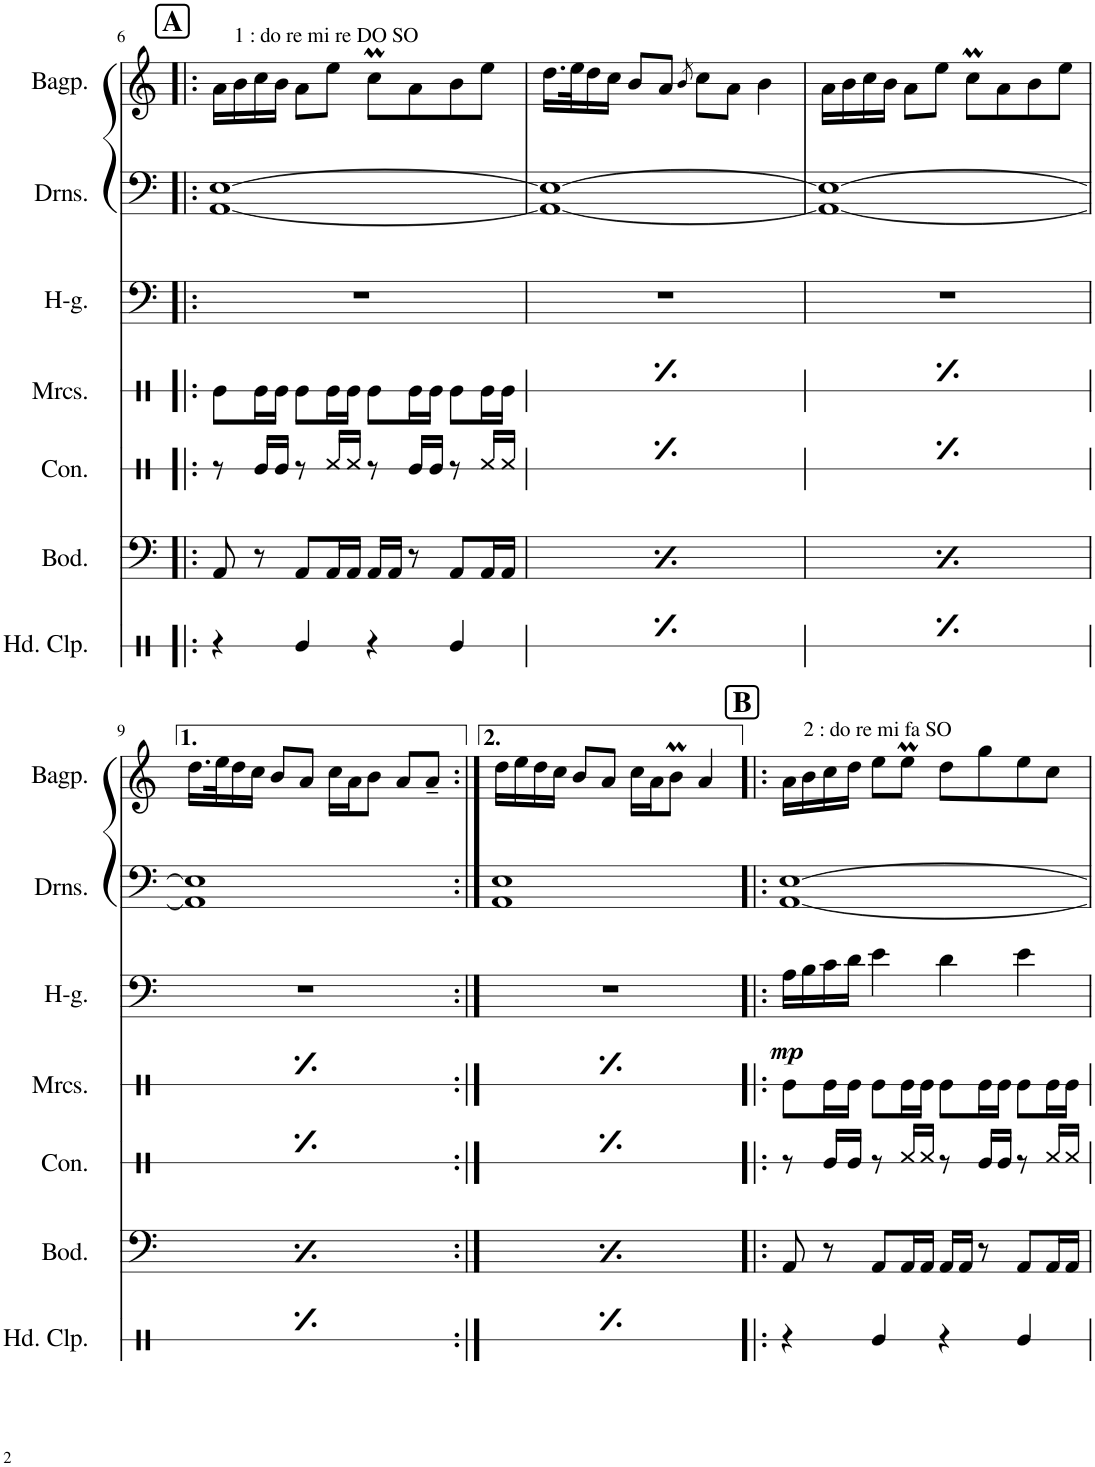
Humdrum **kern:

**kern	**kern	**kern	**kern	**kern	**dynam	**kern	**kern
*part7	*part6	*part5	*part4	*part3	*part3	*part2	*part1
*staff7	*staff6	*staff5	*staff4	*staff3	*staff3	*staff2	*staff1
*I"Hand Clap	*I"Bodhrán	*I"Congas	*I"Maracas	*I"Hurdy-gurdy	*	*I"Drones	*I"Bagpipe
*I'Hd. Clp.	*I'Bod.	*I'Con.	*I'Mrcs.	*I'H-g.	*	*I'Drns.	*I'Bagp.
!!LO:PB:g=z
*clefX	*clefF4	*clefX	*clefX	*clefF4	*	*clefF4	*clefG2
*k[]	*k[]	*k[]	*k[]	*k[]	*	*k[]	*k[]
*M4/4	*M4/4	*M4/4	*M4/4	*M4/4	*	*M4/4	*M4/4
!!LO:REH:place=s1:a:B:cj:fs=14:t=A
=6!|:	=6!|:	=6!|:	=6!|:	=6!|:	=6!|:	=6!|:	=6!|:
!	!	!	!	!	!	!	!LO:TX:a:t=1 &colon; do re mi re DO SO
4r	8AA/	8r	8Re\L	1r	.	[1AA [1E	16a\LL
.	.	.	.	.	.	.	16b\
.	8r	16Re/LL	16Re\L	.	.	.	16cc\
.	.	16Re/JJ	16Re\JJ	.	.	.	16b\JJ
4Re/	8AA/L	8r	8Re\L	.	.	.	8a\L
.	16AA/L	16Rf/LL	16Re\L	.	.	.	8ee\J
.	16AA/JJ	16Rf/JJ	16Re\JJ	.	.	.	.
4r	16AA/LL	8r	8Re\L	.	.	.	8ccM\L
.	16AA/JJ	.	.	.	.	.	.
.	8r	16Re/LL	16Re\L	.	.	.	8a\
.	.	16Re/JJ	16Re\JJ	.	.	.	.
4Re/	8AA/L	8r	8Re\L	.	.	.	8b\
.	16AA/L	16Rf/LL	16Re\L	.	.	.	8ee\J
.	16AA/JJ	16Rf/JJ	16Re\JJ	.	.	.	.
=7	=7	=7	=7	=7	=7	=7	=7
4r	8AA/	8r	8Re\L	1r	.	1AA_ 1E_	16.dd\LL
.	.	.	.	.	.	.	32ee\K
.	8r	16Re/LL	16Re\L	.	.	.	16dd\
.	.	16Re/JJ	16Re\JJ	.	.	.	16cc\JJ
4Re/	8AA/L	8r	8Re\L	.	.	.	8b/L
.	16AA/L	16Rf/LL	16Re\L	.	.	.	8a/J
.	16AA/JJ	16Rf/JJ	16Re\JJ	.	.	.	.
.	.	.	.	.	.	.	8qb/
4r	16AA/LL	8r	8Re\L	.	.	.	8cc\L
.	16AA/JJ	.	.	.	.	.	.
.	8r	16Re/LL	16Re\L	.	.	.	8a\J
.	.	16Re/JJ	16Re\JJ	.	.	.	.
4Re/	8AA/L	8r	8Re\L	.	.	.	4b\
.	16AA/L	16Rf/LL	16Re\L	.	.	.	.
.	16AA/JJ	16Rf/JJ	16Re\JJ	.	.	.	.
=8	=8	=8	=8	=8	=8	=8	=8
4r	8AA/	8r	8Re\L	1r	.	1AA_ 1E_	16a\LL
.	.	.	.	.	.	.	16b\
.	8r	16Re/LL	16Re\L	.	.	.	16cc\
.	.	16Re/JJ	16Re\JJ	.	.	.	16b\JJ
4Re/	8AA/L	8r	8Re\L	.	.	.	8a\L
.	16AA/L	16Rf/LL	16Re\L	.	.	.	8ee\J
.	16AA/JJ	16Rf/JJ	16Re\JJ	.	.	.	.
4r	16AA/LL	8r	8Re\L	.	.	.	8ccM\L
.	16AA/JJ	.	.	.	.	.	.
.	8r	16Re/LL	16Re\L	.	.	.	8a\
.	.	16Re/JJ	16Re\JJ	.	.	.	.
4Re/	8AA/L	8r	8Re\L	.	.	.	8b\
.	16AA/L	16Rf/LL	16Re\L	.	.	.	8ee\J
.	16AA/JJ	16Rf/JJ	16Re\JJ	.	.	.	.
!!LO:LB:g=z
=9	=9	=9	=9	=9	=9	=9	=9
4r	8AA/	8r	8Re\L	1r	.	1AA] 1E]	16.dd\LL
.	.	.	.	.	.	.	32ee\K
.	8r	16Re/LL	16Re\L	.	.	.	16dd\
.	.	16Re/JJ	16Re\JJ	.	.	.	16cc\JJ
4Re/	8AA/L	8r	8Re\L	.	.	.	8b/L
.	16AA/L	16Rf/LL	16Re\L	.	.	.	8a/J
.	16AA/JJ	16Rf/JJ	16Re\JJ	.	.	.	.
4r	16AA/LL	8r	8Re\L	.	.	.	16cc\LL
.	16AA/JJ	.	.	.	.	.	16a\J
.	8r	16Re/LL	16Re\L	.	.	.	8b\J
.	.	16Re/JJ	16Re\JJ	.	.	.	.
4Re/	8AA/L	8r	8Re\L	.	.	.	8a/L
.	16AA/L	16Rf/LL	16Re\L	.	.	.	8a~/J
.	16AA/JJ	16Rf/JJ	16Re\JJ	.	.	.	.
=10:|!	=10:|!	=10:|!	=10:|!	=10:|!	=10:|!	=10:|!	=10:|!
4r	8AA/	8r	8Re\L	1r	.	1AA 1E	16dd\LL
.	.	.	.	.	.	.	16ee\
.	8r	16Re/LL	16Re\L	.	.	.	16dd\
.	.	16Re/JJ	16Re\JJ	.	.	.	16cc\JJ
4Re/	8AA/L	8r	8Re\L	.	.	.	8b/L
.	16AA/L	16Rf/LL	16Re\L	.	.	.	8a/J
.	16AA/JJ	16Rf/JJ	16Re\JJ	.	.	.	.
4r	16AA/LL	8r	8Re\L	.	.	.	16cc\LL
.	16AA/JJ	.	.	.	.	.	16a\J
.	8r	16Re/LL	16Re\L	.	.	.	8bm\J
.	.	16Re/JJ	16Re\JJ	.	.	.	.
4Re/	8AA/L	8r	8Re\L	.	.	.	4a/
.	16AA/L	16Rf/LL	16Re\L	.	.	.	.
.	16AA/JJ	16Rf/JJ	16Re\JJ	.	.	.	.
!!LO:REH:place=s1:a:B:cj:fs=14:t=B
=11!|:	=11!|:	=11!|:	=11!|:	=11!|:	=11!|:	=11!|:	=11!|:
!	!	!	!	!	!	!	!LO:TX:a:t=2 &colon; do re mi fa SO
!	!	!	!	!	!LO:DY:b	!	!
4r	8AA/	8r	8Re\L	16A\LL	mp	[1AA [1E	16a\LL
.	.	.	.	16B\	.	.	16b\
.	8r	16Re/LL	16Re\L	16c\	.	.	16cc\
.	.	16Re/JJ	16Re\JJ	16d\JJ	.	.	16dd\JJ
4Re/	8AA/L	8r	8Re\L	4e\	.	.	8ee\L
.	16AA/L	16Rf/LL	16Re\L	.	.	.	8eem\J
.	16AA/JJ	16Rf/JJ	16Re\JJ	.	.	.	.
4r	16AA/LL	8r	8Re\L	4d\	.	.	8dd\L
.	16AA/JJ	.	.	.	.	.	.
.	8r	16Re/LL	16Re\L	.	.	.	8gg\
.	.	16Re/JJ	16Re\JJ	.	.	.	.
4Re/	8AA/L	8r	8Re\L	4e\	.	.	8ee\
.	16AA/L	16Rf/LL	16Re\L	.	.	.	8cc\J
.	16AA/JJ	16Rf/JJ	16Re\JJ	.	.	.	.
=	=	=	=	=	=	=	=
*-	*-	*-	*-	*-	*-	*-	*-
